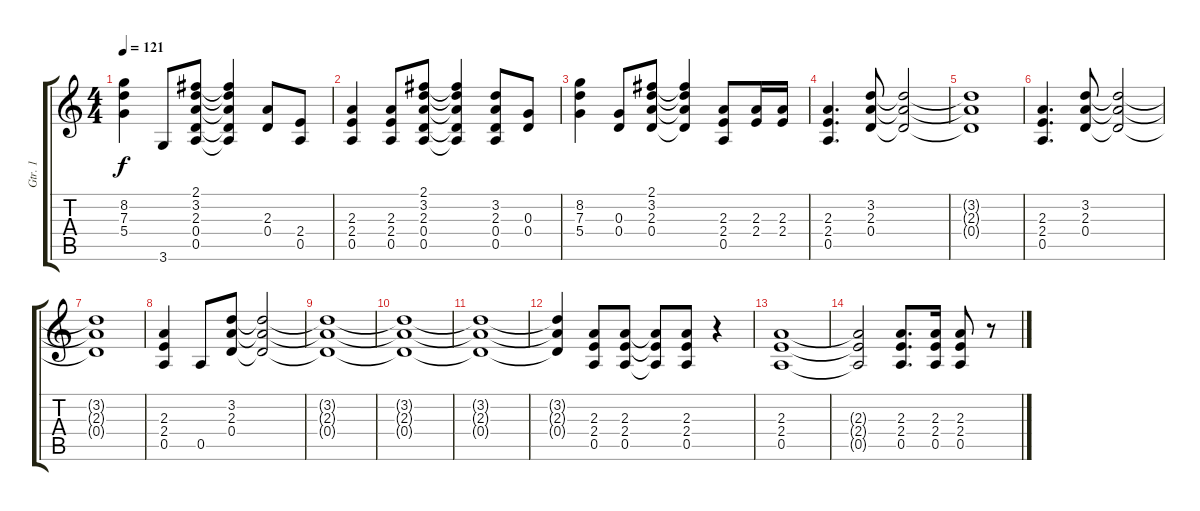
\track ("Gtr. 1" "Gtr. 1") {instrument overdrivenguitar}
\staff {score tabs}
\tuning (E4 B3 G3 D3 A2 E2) {hide}
\ts (4 4)
\tempo 121
\clef g2
\ks c
(8.2 7.3 5.4).4{dy f} 3.6.8 (2.1 3.2 2.3 0.4 0.5).8 (2.1{t} 3.2{t} 2.3{t} 0.4{t} 0.5{t}).4 (2.3 0.4).8 (2.4 0.5).8 |
(2.3 2.4 0.5).4 (2.3 2.4 0.5).8 (2.1 3.2 2.3 0.4 0.5).8 (2.1{t} 3.2{t} 2.3{t} 0.4{t} 0.5{t}).4 (3.2 2.3 0.4 0.5).8 (0.3 0.4).8 |
(8.2 7.3 5.4).4 (0.3 0.4).8 (2.1 3.2 2.3 0.4).8 (2.1{t} 3.2{t} 2.3{t} 0.4{t}).4 (2.3 2.4 0.5).8 (2.3 2.4).16 (2.3 2.4).16 |
(2.3 2.4 0.5).4{d} (3.2 2.3 0.4).8 (3.2{t} 2.3{t} 0.4{t}).2 |
(3.2{t} 2.3{t} 0.4{t}).1 |
(2.3 2.4 0.5).4{d} (3.2 2.3 0.4).8 (3.2{t} 2.3{t} 0.4{t}).2 |
(3.2{t} 2.3{t} 0.4{t}).1 |
(2.3 2.4 0.5).4 0.5.8 (3.2 2.3 0.4).8 (3.2{t} 2.3{t} 0.4{t}).2 |
(3.2{t} 2.3{t} 0.4{t}).1 |
(3.2{t} 2.3{t} 0.4{t}).1 |
(3.2{t} 2.3{t} 0.4{t}).1 |
(3.2{t} 2.3{t} 0.4{t}).4 (2.3 2.4 0.5).8 (2.3 2.4 0.5).8 (2.3{t} 2.4{t} 0.5{t}).8 (2.3 2.4 0.5).8 r.4 |
(2.3 2.4 0.5).1 |
(2.3{t} 2.4{t} 0.5{t}).2 (2.3 2.4 0.5).8{d} (2.3 2.4 0.5).16 (2.3 2.4 0.5).8 r.8
